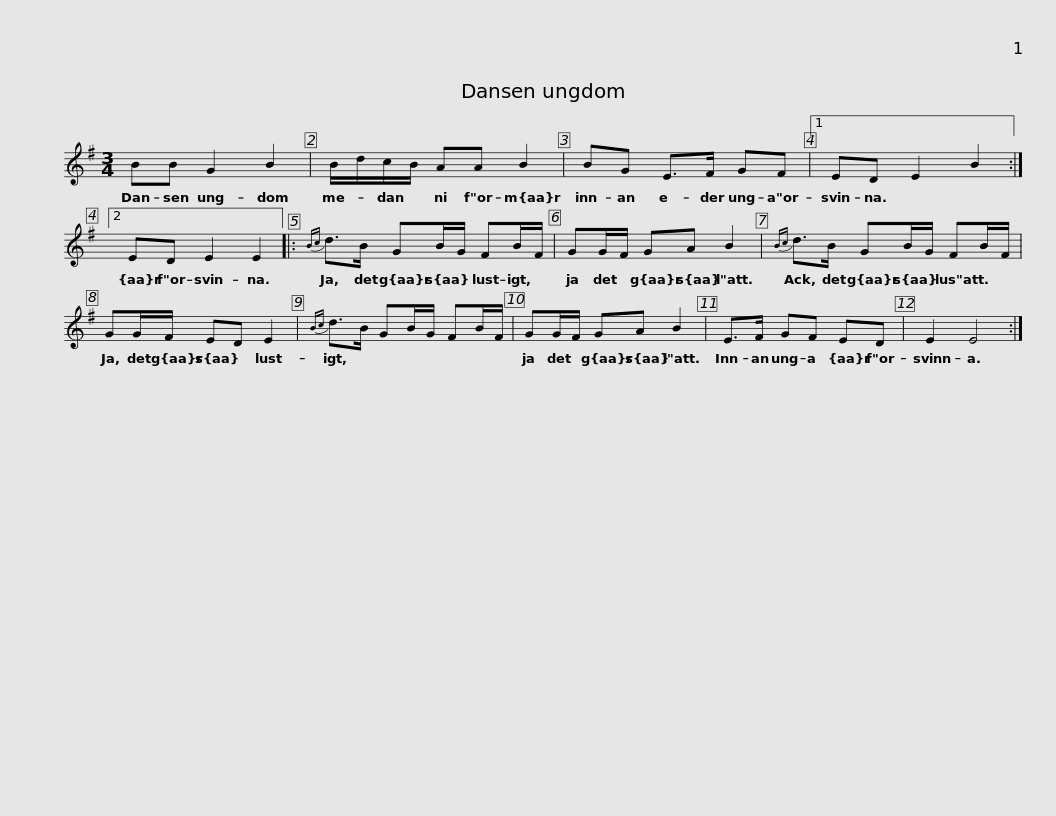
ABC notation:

X:1
L:1/8
M:3/4
I:linebreak $
K:Emin
V:1 treble
V:1
 BB G2 B2 | B/d/c/B/ AA B2 | BG E>F GF |1 ED E2 B2 :|2$ ED E2 E2 |: %5
{Bc} d>B GB/G/ FB/F/ | GG/F/ GA B2 |${Bc} d>B GB/G/ FB/F/ | GG/F/ ED E2 |{Bc} d>B GB/G/ FB/F/ |$ %10
 GG/F/ GA B2 | E>F GF ED | E2 E4 :| %13
